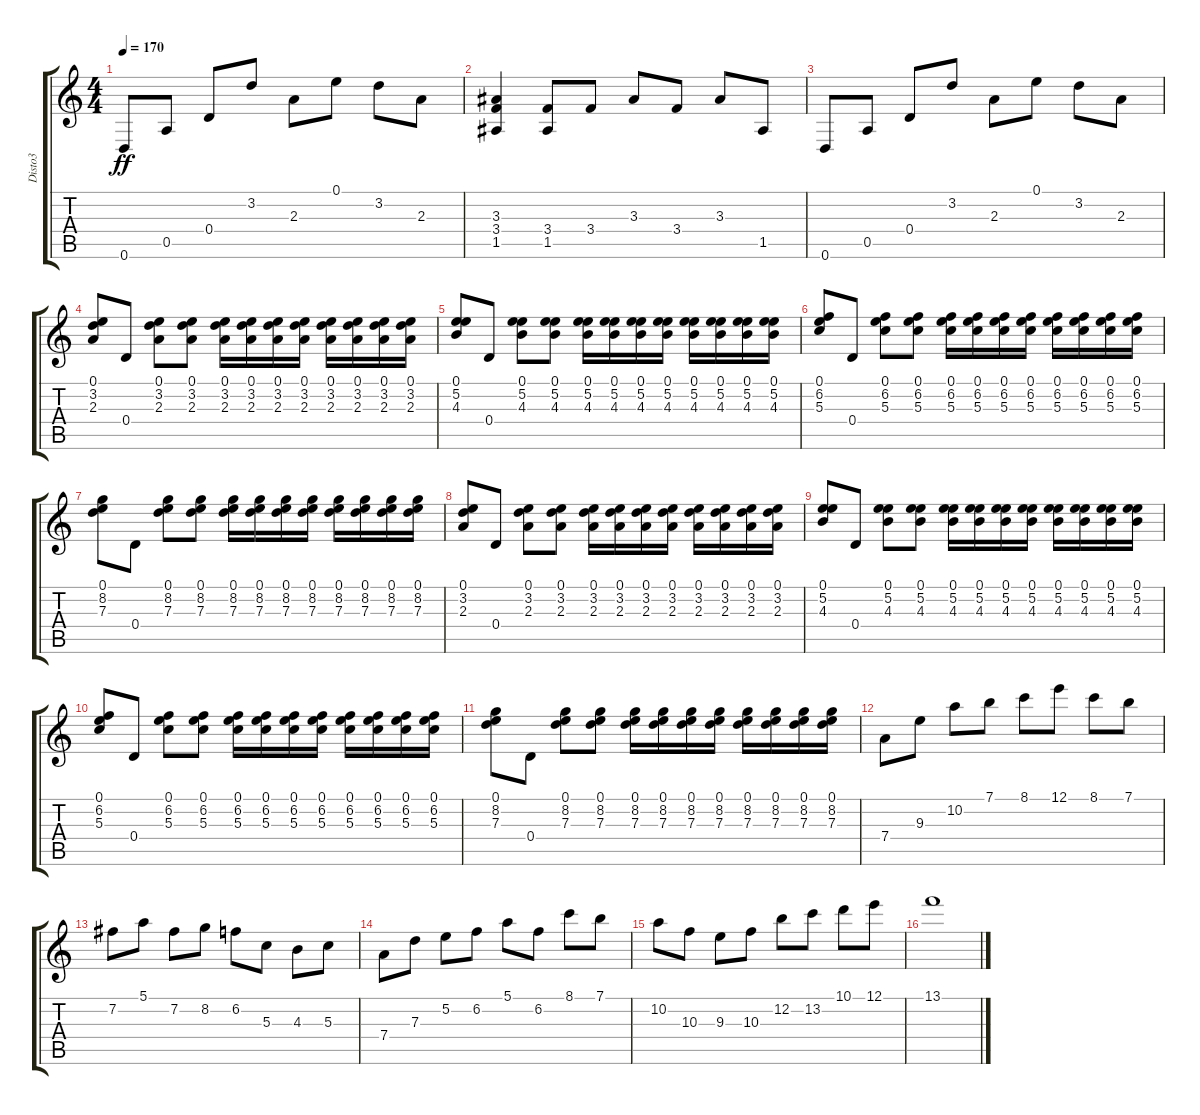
\track ("Disto3" "Disto3") {instrument overdrivenguitar}
\staff {score tabs}
\tuning (E4 B3 G3 D3 A2 D2) {hide}
\ts (4 4)
\tempo 170
\clef g2
\ks c
0.6.8{dy ff} 0.5.8 0.4.8 3.2.8 2.3.8 0.1.8 3.2.8 2.3.8 |
(3.3 3.4 1.5).4 (3.4 1.5).8 3.4.8 3.3.8 3.4.8 3.3.8 1.5.8 |
0.6.8 0.5.8 0.4.8 3.2.8 2.3.8 0.1.8 3.2.8 2.3.8 |
(0.1 3.2 2.3).8 0.4.8 (0.1 3.2 2.3).8 (0.1 3.2 2.3).8 (0.1 3.2 2.3).16 (0.1 3.2 2.3).16 (0.1 3.2 2.3).16 (0.1 3.2 2.3).16 (0.1 3.2 2.3).16 (0.1 3.2 2.3).16 (0.1 3.2 2.3).16 (0.1 3.2 2.3).16 |
(0.1 5.2 4.3).8 0.4.8 (0.1 5.2 4.3).8 (0.1 5.2 4.3).8 (0.1 5.2 4.3).16 (0.1 5.2 4.3).16 (0.1 5.2 4.3).16 (0.1 5.2 4.3).16 (0.1 5.2 4.3).16 (0.1 5.2 4.3).16 (0.1 5.2 4.3).16 (0.1 5.2 4.3).16 |
(0.1 6.2 5.3).8 0.4.8 (0.1 6.2 5.3).8 (0.1 6.2 5.3).8 (0.1 6.2 5.3).16 (0.1 6.2 5.3).16 (0.1 6.2 5.3).16 (0.1 6.2 5.3).16 (0.1 6.2 5.3).16 (0.1 6.2 5.3).16 (0.1 6.2 5.3).16 (0.1 6.2 5.3).16 |
(0.1 8.2 7.3).8 0.4.8 (0.1 8.2 7.3).8 (0.1 8.2 7.3).8 (0.1 8.2 7.3).16 (0.1 8.2 7.3).16 (0.1 8.2 7.3).16 (0.1 8.2 7.3).16 (0.1 8.2 7.3).16 (0.1 8.2 7.3).16 (0.1 8.2 7.3).16 (0.1 8.2 7.3).16 |
(0.1 3.2 2.3).8 0.4.8 (0.1 3.2 2.3).8 (0.1 3.2 2.3).8 (0.1 3.2 2.3).16 (0.1 3.2 2.3).16 (0.1 3.2 2.3).16 (0.1 3.2 2.3).16 (0.1 3.2 2.3).16 (0.1 3.2 2.3).16 (0.1 3.2 2.3).16 (0.1 3.2 2.3).16 |
(0.1 5.2 4.3).8 0.4.8 (0.1 5.2 4.3).8 (0.1 5.2 4.3).8 (0.1 5.2 4.3).16 (0.1 5.2 4.3).16 (0.1 5.2 4.3).16 (0.1 5.2 4.3).16 (0.1 5.2 4.3).16 (0.1 5.2 4.3).16 (0.1 5.2 4.3).16 (0.1 5.2 4.3).16 |
(0.1 6.2 5.3).8 0.4.8 (0.1 6.2 5.3).8 (0.1 6.2 5.3).8 (0.1 6.2 5.3).16 (0.1 6.2 5.3).16 (0.1 6.2 5.3).16 (0.1 6.2 5.3).16 (0.1 6.2 5.3).16 (0.1 6.2 5.3).16 (0.1 6.2 5.3).16 (0.1 6.2 5.3).16 |
(0.1 8.2 7.3).8 0.4.8 (0.1 8.2 7.3).8 (0.1 8.2 7.3).8 (0.1 8.2 7.3).16 (0.1 8.2 7.3).16 (0.1 8.2 7.3).16 (0.1 8.2 7.3).16 (0.1 8.2 7.3).16 (0.1 8.2 7.3).16 (0.1 8.2 7.3).16 (0.1 8.2 7.3).16 |
7.4.8 9.3.8 10.2.8 7.1.8 8.1.8 12.1.8 8.1.8 7.1.8 |
7.2.8 5.1.8 7.2.8 8.2.8 6.2.8 5.3.8 4.3.8 5.3.8 |
7.4.8 7.3.8 5.2.8 6.2.8 5.1.8 6.2.8 8.1.8 7.1.8 |
10.2.8 10.3.8 9.3.8 10.3.8 12.2.8 13.2.8 10.1.8 12.1.8 |
13.1.1
